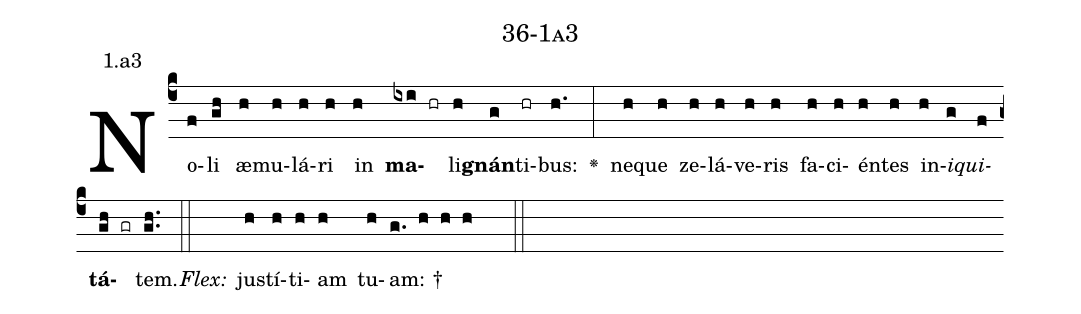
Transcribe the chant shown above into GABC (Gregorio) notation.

name: 36-1a3;
annotation: 1.a3;
%%
(c4)No(f)li(gh) æ(h)mu(h)lá(h)ri(h) in(h) <b>ma</b>(ixi hr)li(h)<b>gnán</b>(g)ti(hr)bus:(h.) <v>\greheightstar</v>(:) ne(h)que(h) ze(h)lá(h)ve(h)ris(h) fa(h)ci(h)én(h)tes(h) in(h)<i>i</i>(g)<i>qui</i>(f)<b>tá</b>(gh gr)tem.(gh..) (::)
<i>Flex:</i>()  jus(h)tí(h)ti(h)am(h) tu(h)am: †(g. h h h  ::)

%E(h) u(h) o(g) u(f) a(gh) e.(gh..) (::)
